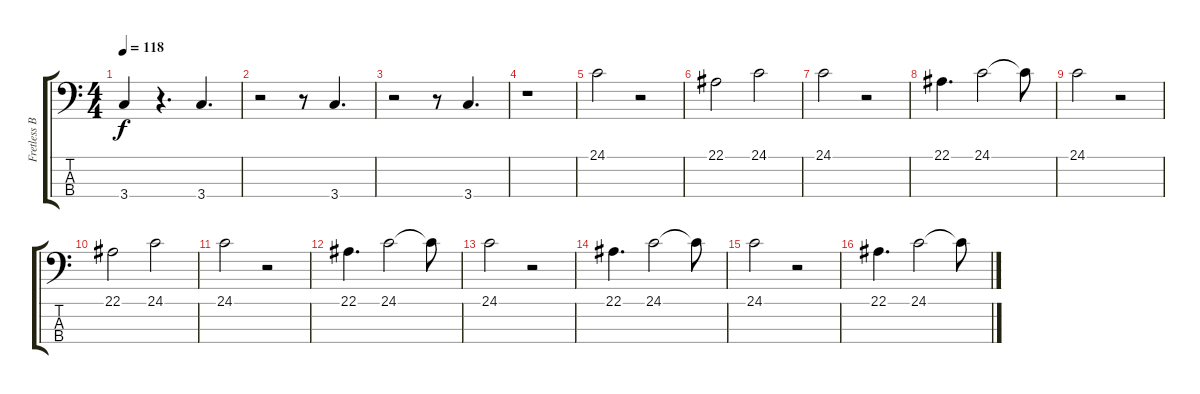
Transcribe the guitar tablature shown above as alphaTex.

\track ("Fretless Bass" "Fretless B") {instrument fretlessbass}
\staff {score tabs}
\tuning (C-1 G2 D2 A1) {hide}
\ts (4 4)
\tempo 118
\clef f4
\ks c
3.4.4{dy f} r.4{d} 3.4.4{d} |
r.2 r.8 3.4.4{d} |
r.2 r.8 3.4.4{d} |
r.1 |
24.1.2 r.2 |
22.1.2 24.1.2 |
24.1.2 r.2 |
22.1.4{d} 24.1.2 24.1{t}.8 |
24.1.2 r.2 |
22.1.2 24.1.2 |
24.1.2 r.2 |
22.1.4{d} 24.1.2 24.1{t}.8 |
24.1.2 r.2 |
22.1.4{d} 24.1.2 24.1{t}.8 |
24.1.2 r.2 |
22.1.4{d} 24.1.2 24.1{t}.8
